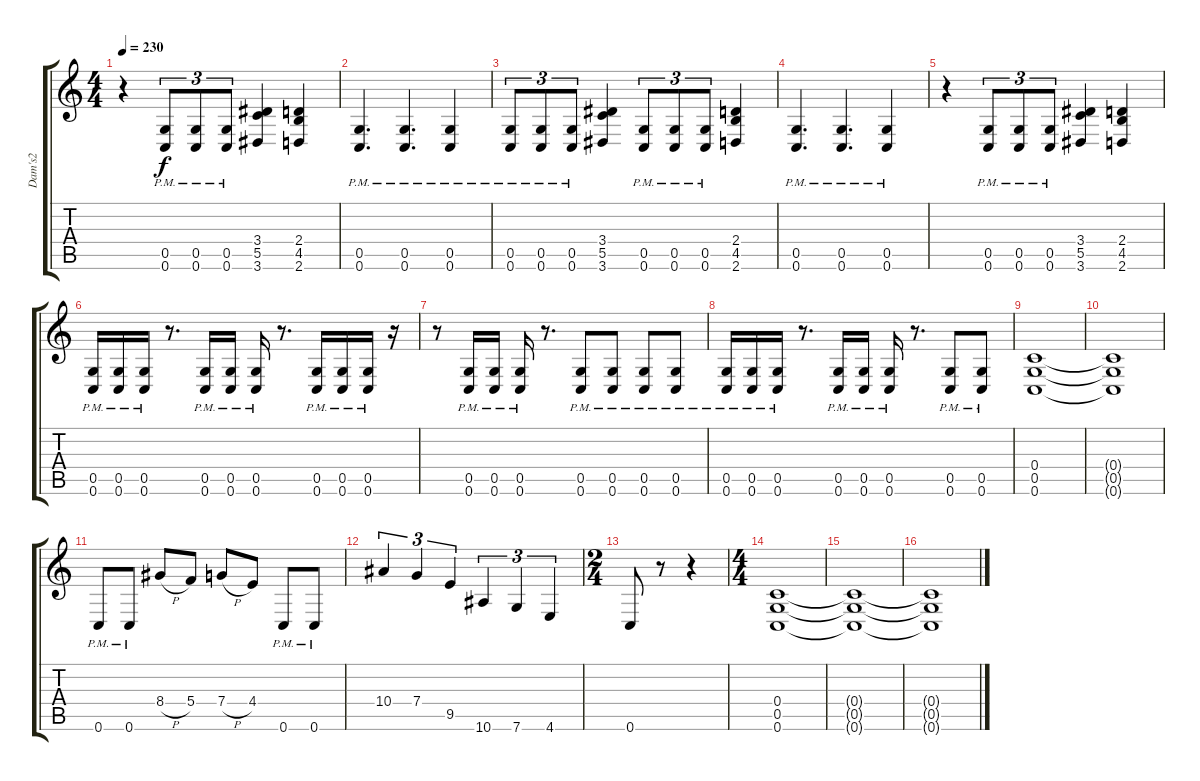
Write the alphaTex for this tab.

\track ("Dam's2" "Dam's2") {instrument distortionguitar}
\staff {score tabs}
\tuning (D4 A3 F3 C3 G2 C2) {hide}
\ts (4 4)
\tempo 230
\clef g2
\ks c
r.4{dy f} (0.5{pm} 0.6{pm}).8{tu (3 2)} (0.5{pm} 0.6{pm}).8{tu (3 2)} (0.5{pm} 0.6{pm}).8{tu (3 2)} (3.4 5.5 3.6).4 (2.4 4.5 2.6).4 |
(0.5{pm} 0.6{pm}).4{d} (0.5{pm} 0.6{pm}).4{d} (0.5{pm} 0.6{pm}).4 |
(0.5{pm} 0.6{pm}).8{tu (3 2)} (0.5{pm} 0.6{pm}).8{tu (3 2)} (0.5{pm} 0.6{pm}).8{tu (3 2)} (3.4 5.5 3.6).4 (0.5{pm} 0.6{pm}).8{tu (3 2)} (0.5{pm} 0.6{pm}).8{tu (3 2)} (0.5{pm} 0.6{pm}).8{tu (3 2)} (2.4 4.5 2.6).4 |
(0.5{pm} 0.6{pm}).4{d} (0.5{pm} 0.6{pm}).4{d} (0.5{pm} 0.6{pm}).4 |
r.4 (0.5{pm} 0.6{pm}).8{tu (3 2)} (0.5{pm} 0.6{pm}).8{tu (3 2)} (0.5{pm} 0.6{pm}).8{tu (3 2)} (3.4 5.5 3.6).4 (2.4 4.5 2.6).4 |
(0.5{pm} 0.6{pm}).16 (0.5{pm} 0.6{pm}).16 (0.5{pm} 0.6{pm}).16 r.8{d} (0.5{pm} 0.6{pm}).16 (0.5{pm} 0.6{pm}).16 (0.5{pm} 0.6{pm}).16 r.8{d} (0.5{pm} 0.6{pm}).16 (0.5{pm} 0.6{pm}).16 (0.5{pm} 0.6{pm}).16 r.16 |
r.8 (0.5{pm} 0.6{pm}).16 (0.5{pm} 0.6{pm}).16 (0.5{pm} 0.6{pm}).16 r.8{d} (0.5{pm} 0.6{pm}).8 (0.5{pm} 0.6{pm}).8 (0.5{pm} 0.6{pm}).8 (0.5{pm} 0.6{pm}).8 |
(0.5{pm} 0.6{pm}).16 (0.5{pm} 0.6{pm}).16 (0.5{pm} 0.6{pm}).16 r.8{d} (0.5{pm} 0.6{pm}).16 (0.5{pm} 0.6{pm}).16 (0.5{pm} 0.6{pm}).16 r.8{d} (0.5{pm} 0.6{pm}).8 (0.5{pm} 0.6{pm}).8 |
(0.4 0.5 0.6).1 |
(0.4{t} 0.5{t} 0.6{t}).1 |
0.6{pm}.8 0.6{pm}.8 8.4{h}.8 5.4.8 7.4{h}.8 4.4.8 0.6{pm}.8 0.6{pm}.8 |
10.4.4{tu (3 2)} 7.4.4{tu (3 2)} 9.5.4{tu (3 2)} 10.6.4{tu (3 2)} 7.6.4{tu (3 2)} 4.6.4{tu (3 2)} |
\ts (2 4)
0.6.8 r.8 r.4 |
\ts (4 4)
(0.4 0.5 0.6).1 |
(0.4{t} 0.5{t} 0.6{t}).1 |
(0.4{t} 0.5{t} 0.6{t}).1
